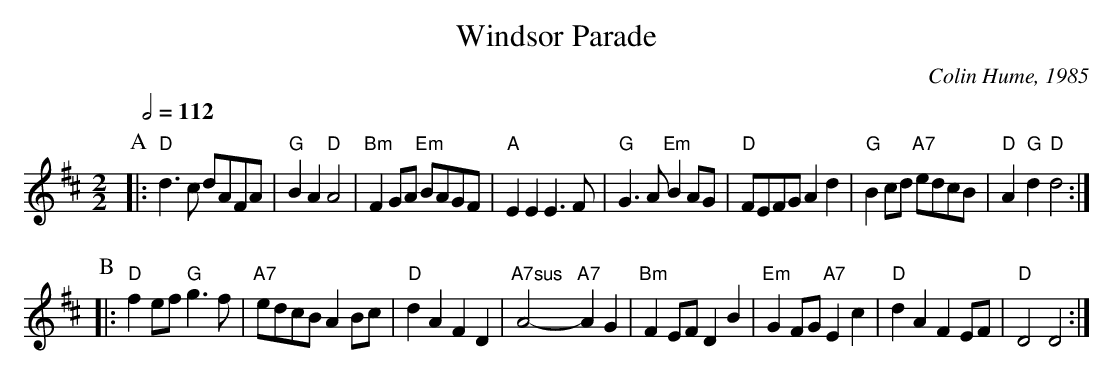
X:1
T:Windsor Parade
C:Colin Hume, 1985
L:1/4
M:2/2
Q:1/2=112
K:D
P:A
|: "D"d>c d/A/F/A/ | "G"BA "D"A2 | "Bm"FG/A/ "Em"B/A/G/F/ | "A"EE E>F |\
"G"G>A "Em"BA/G/ | "D"F/E/F/G/ Ad | "G"Bc/d/ "A7"e/d/c/B/ | "D"A"G"d "D"d2 :|
P:B
|: "D"fe/f/ "G"g>f | "A7"e/d/c/B/ AB/c/ | "D"dAFD | "A7sus"A2- "A7"AG |\
"Bm"FE/F/ DB | "Em"GF/G/ "A7"Ec | "D"dA FE/F/ | "D"D2 D2 :|
